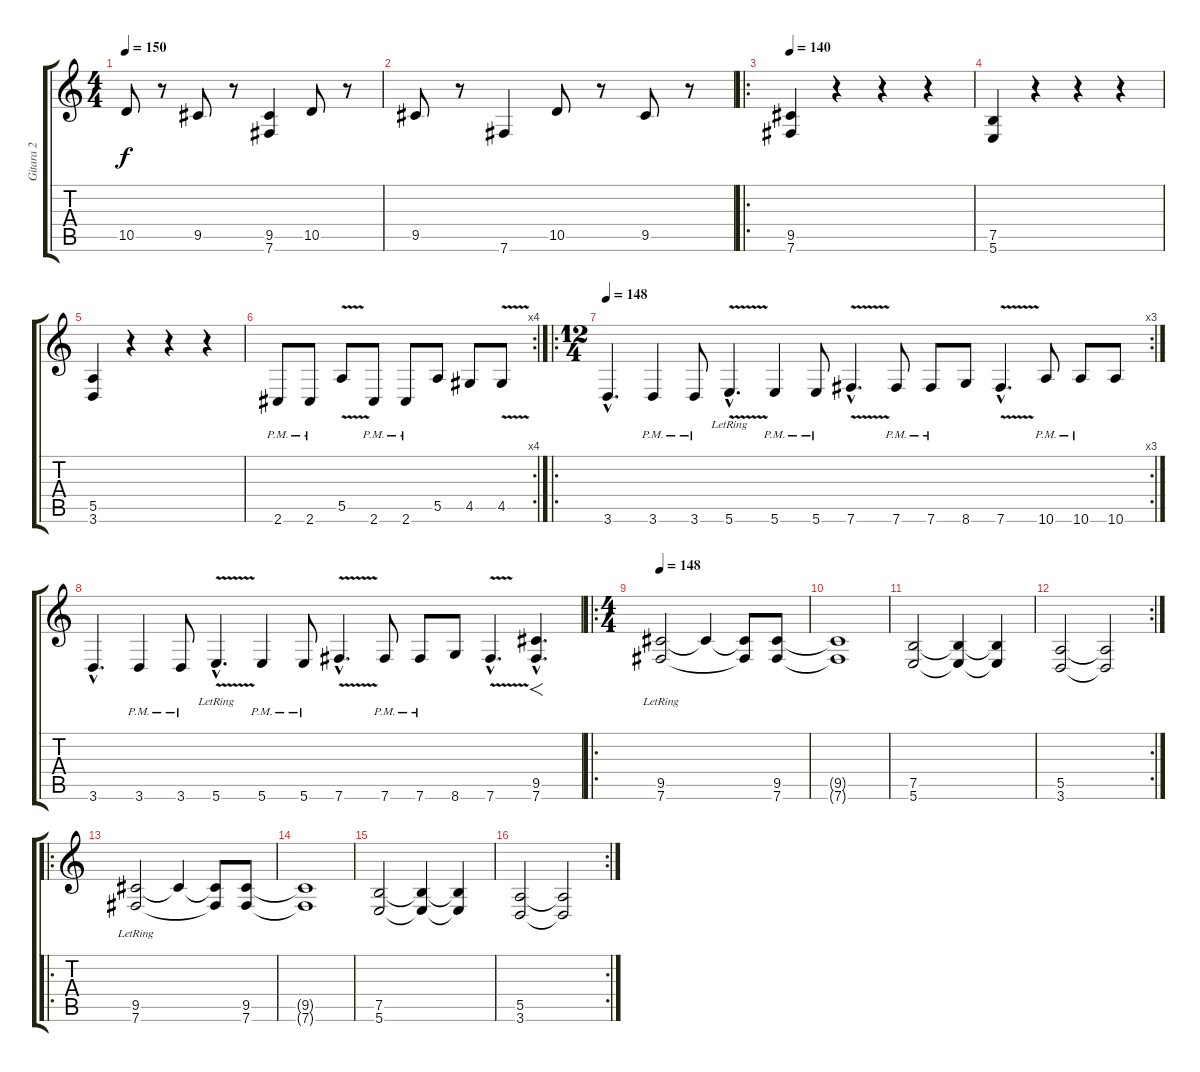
\track ("Gitara 2" "Gitara 2") {instrument distortionguitar}
\staff {score tabs}
\tuning (B3 Gb3 D3 A2 E2 B1) {hide}
\ts (4 4)
\tempo 150
\clef g2
\ks c
10.5.8{dy f} r.8 9.5.8 r.8 (9.5 7.6).4 10.5.8 r.8 |
9.5.8 r.8 7.6.4 10.5.8 r.8 9.5.8 r.8 |
\ro
\tempo 140
(9.5 7.6).4 r.4 r.4 r.4 |
(7.5 5.6).4 r.4 r.4 r.4 |
(5.5 3.6).4 r.4 r.4 r.4 |
\rc 4
2.6{pm}.8 2.6{pm}.8 5.5{v}.8 2.6{pm}.8 2.6{pm}.8 5.5.8 4.5.8 4.5{v}.8 |
\ro
\rc 3
\ts (12 4)
\tempo 148
3.6{hac}.4{d} 3.6{pm}.4 3.6{pm}.8 5.6{v hac lr}.4{d} 5.6{pm}.4 5.6{pm}.8 7.6{v hac}.4{d} 7.6{pm}.8 7.6{pm}.8 8.6.8 7.6{v hac}.4{d} 10.6{pm}.8 10.6{pm}.8 10.6.8 |
3.6{hac}.4{d} 3.6{pm}.4 3.6{pm}.8 5.6{v hac lr}.4{d} 5.6{pm}.4 5.6{pm}.8 7.6{v hac}.4{d} 7.6{pm}.8 7.6{pm}.8 8.6.8 7.6{v hac}.4{d} (9.5{hac} 7.6{hac}).4{f d} |
\ro
\ts (4 4)
\tempo 148
(9.5{lr} 7.6).2 9.5{t}.4 (9.5{t} 7.6{t}).8 (9.5 7.6).8 |
(9.5{t} 7.6{t}).1 |
(7.5 5.6).2 (7.5{t} 5.6{t}).4 (7.5{t} 5.6{t}).4 |
\rc 2
(5.5 3.6).2 (5.5{t} 3.6{t}).2 |
\ro
(9.5{lr} 7.6).2 9.5{t}.4 (9.5{t} 7.6{t}).8 (9.5 7.6).8 |
(9.5{t} 7.6{t}).1 |
(7.5 5.6).2 (7.5{t} 5.6{t}).4 (7.5{t} 5.6{t}).4 |
\rc 2
(5.5 3.6).2 (5.5{t} 3.6{t}).2
